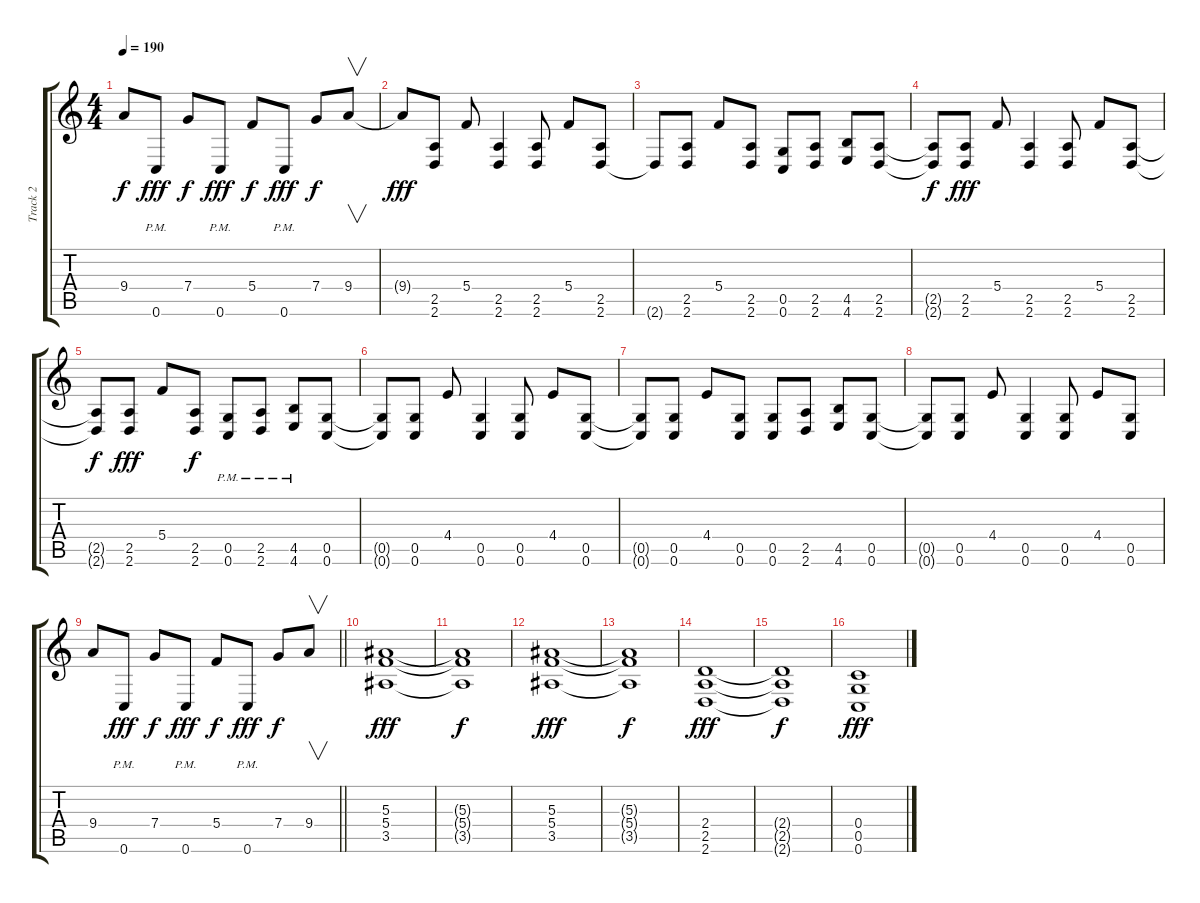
\track ("Track 2" "Track 2") {instrument distortionguitar}
\staff {score tabs}
\tuning (D4 A3 F3 C3 G2 C2) {hide}
\ts (4 4)
\tempo 190
\clef g2
\ks c
9.4.8{dy f} 0.6{pm}.8{dy fff} 7.4.8{dy f} 0.6{pm}.8{dy fff} 5.4.8{dy f} 0.6{pm}.8{dy fff} 7.4.8{dy f} 9.4.8{v} |
9.4{t}.8{dy fff} (2.5 2.6).8 5.4.8 (2.5 2.6).4 (2.5 2.6).8 5.4.8 (2.5 2.6).8 |
2.6{t}.8 (2.5 2.6).8 5.4.8 (2.5 2.6).8 (0.5 0.6).8 (2.5 2.6).8 (4.5 4.6).8 (2.5 2.6).8 |
(2.5{t} 2.6{t}).8{dy f} (2.5 2.6).8{dy fff} 5.4.8 (2.5 2.6).4 (2.5 2.6).8 5.4.8 (2.5 2.6).8 |
(2.5{t} 2.6{t}).8{dy f} (2.5 2.6).8{dy fff} 5.4.8 (2.5 2.6).8{dy f} (0.5{pm} 0.6{pm}).8 (2.5{pm} 2.6{pm}).8 (4.5{pm} 4.6{pm}).8 (0.5 0.6).8 |
(0.5{t} 0.6{t}).8 (0.5 0.6).8 4.4.8 (0.5 0.6).4 (0.5 0.6).8 4.4.8 (0.5 0.6).8 |
(0.5{t} 0.6{t}).8 (0.5 0.6).8 4.4.8 (0.5 0.6).8 (0.5 0.6).8 (2.5 2.6).8 (4.5 4.6).8 (0.5 0.6).8 |
(0.5{t} 0.6{t}).8 (0.5 0.6).8 4.4.8 (0.5 0.6).4 (0.5 0.6).8 4.4.8 (0.5 0.6).8 |
\barLineRight lightlight
9.4.8 0.6{pm}.8{dy fff} 7.4.8{dy f} 0.6{pm}.8{dy fff} 5.4.8{dy f} 0.6{pm}.8{dy fff} 7.4.8{dy f} 9.4.8{v} |
(5.3 5.4 3.5).1{dy fff} |
(5.3{t} 5.4{t} 3.5{t}).1{dy f} |
(5.3 5.4 3.5).1{dy fff} |
(5.3{t} 5.4{t} 3.5{t}).1{dy f} |
(2.4 2.5 2.6).1{dy fff} |
(2.4{t} 2.5{t} 2.6{t}).1{dy f} |
(0.4 0.5 0.6).1{dy fff}
